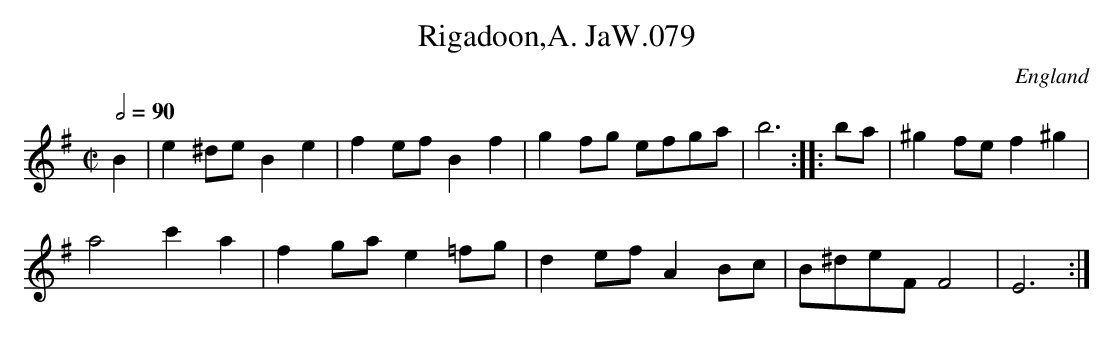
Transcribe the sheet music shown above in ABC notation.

X:1
T:Rigadoon,A. JaW.079
M:C|
L:1/8
Q:1/2=90
O:England
K:G major
B2|e2^de B2e2|f2efB2f2|g2fg efga|b6::ba|^g2fef2^g2|!
a4c'2a2|f2gae2=fg|d2efA2Bc|B^deFF4|E6:|
